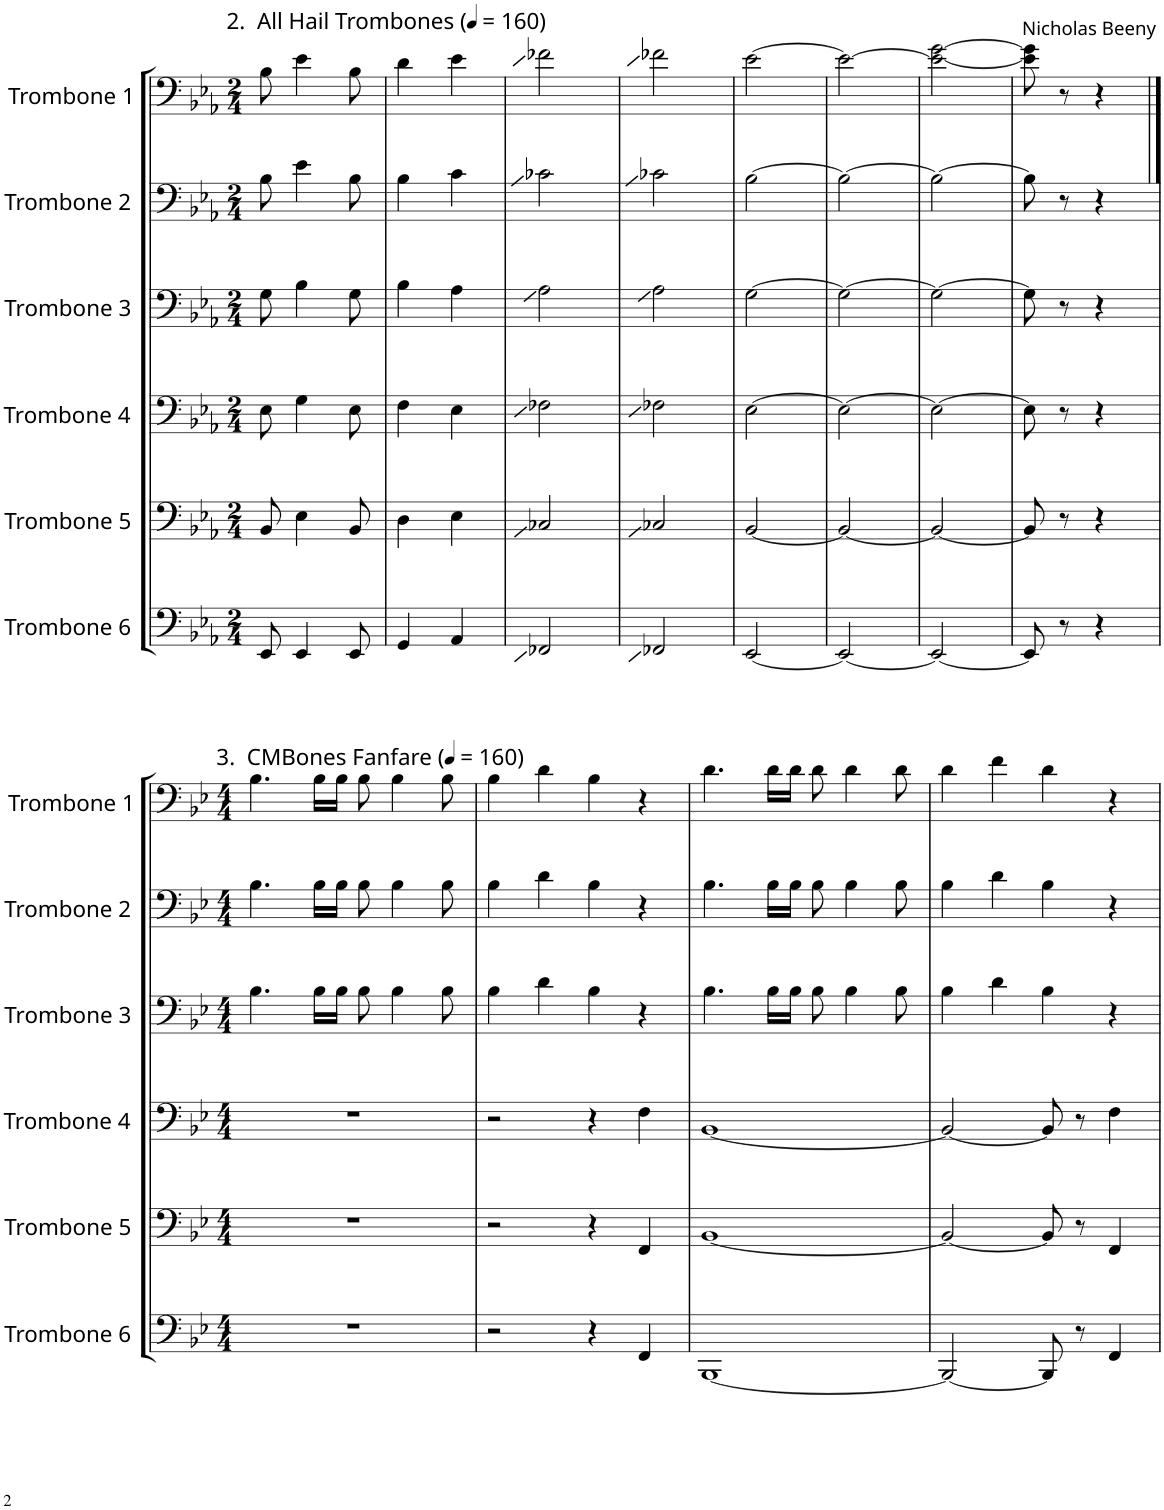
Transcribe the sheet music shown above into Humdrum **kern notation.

**kern	**kern	**kern	**kern	**kern	**kern
*part6	*part5	*part4	*part3	*part2	*part1
*staff6	*staff5	*staff4	*staff3	*staff2	*staff1
*I"Trombone 6	*I"Trombone 5	*I"Trombone 4	*I"Trombone 3	*I"Trombone 2	*I"Trombone 1
*I'Tbn. 6	*I'Tbn. 5	*I'Tbn. 4	*I'Tbn. 3	*I'Tbn. 2	*I'Tbn. 1
!!LO:PB:g=z
*clefF4	*clefF4	*clefF4	*clefF4	*clefF4	*clefF4
*k[b-e-a-]	*k[b-e-a-]	*k[b-e-a-]	*k[b-e-a-]	*k[b-e-a-]	*k[b-e-a-]
*M2/4	*M2/4	*M2/4	*M2/4	*M2/4	*M2/4
*MM160	*MM160	*MM160	*MM160	*MM160	*MM160
=1	=1	=1	=1	=1	=1
!	!	!	!	!	!LO:TX:a:t=2.  All Hail Trombones
8EE-/	8BB-/	8E-\	8G\	8B-\	8B-\
4EE-/	4E-\	4G\	4B-\	4e-\	4e-\
8EE-/	8BB-/	8E-\	8G\	8B-\	8B-\
=2	=2	=2	=2	=2	=2
4GG/	4D\	4F\	4B-\	4B-\	4d\
4AA-/	4E-\	4E-\	4A-\	4c\	4e-\
=3	=3	=3	=3	=3	=3
2FF-X/	2C-X/	2F-X\	2A-\	2c-X\	2f-X\
=4	=4	=4	=4	=4	=4
2FF-X/	2C-X/	2F-X\	2A-\	2c-X\	2f-X\
=5	=5	=5	=5	=5	=5
[2EE-/	[2BB-/	[2E-\	[2G\	[2B-\	[2e-\
=6	=6	=6	=6	=6	=6
2EE-/_	2BB-/_	2E-\_	2G\_	2B-\_	2e-\_
=7	=7	=7	=7	=7	=7
2EE-/_	2BB-/_	2E-\_	2G\_	2B-\_	2e-\_ [2g\
=8	=8	=8	=8	=8	=8
!	!	!	!	!	!LO:TX:a:t=Nicholas Beeny
8EE-/]	8BB-/]	8E-\]	8G\]	8B-\]	8e-\] 8g\]
8r	8r	8r	8r	8r	8r
4r	4r	4r	4r	4r	4r
!!LO:LB:g=z
==1	==1	==1	==1	==1	==1
*k[b-e-]	*k[b-e-]	*k[b-e-]	*k[b-e-]	*k[b-e-]	*k[b-e-]
*M4/4	*M4/4	*M4/4	*M4/4	*M4/4	*M4/4
*	*	*	*	*	*MM160
!	!	!	!	!	!LO:TX:a:t=3.  CMBones Fanfare
1r	1r	1r	4.B-\	4.B-\	4.B-\
.	.	.	16B-\LL	16B-\LL	16B-\LL
.	.	.	16B-\JJ	16B-\JJ	16B-\JJ
.	.	.	8B-\	8B-\	8B-\
.	.	.	4B-\	4B-\	4B-\
.	.	.	8B-\	8B-\	8B-\
=2	=2	=2	=2	=2	=2
2r	2r	2r	4B-\	4B-\	4B-\
.	.	.	4d\	4d\	4d\
4r	4r	4r	4B-\	4B-\	4B-\
4FF/	4FF/	4F\	4r	4r	4r
=3	=3	=3	=3	=3	=3
[1BBB-	[1BB-	[1BB-	4.B-\	4.B-\	4.d\
.	.	.	16B-\LL	16B-\LL	16d\LL
.	.	.	16B-\JJ	16B-\JJ	16d\JJ
.	.	.	8B-\	8B-\	8d\
.	.	.	4B-\	4B-\	4d\
.	.	.	8B-\	8B-\	8d\
=4	=4	=4	=4	=4	=4
2BBB-/_	2BB-/_	2BB-/_	4B-\	4B-\	4d\
.	.	.	4d\	4d\	4f\
8BBB-/]	8BB-/]	8BB-/]	4B-\	4B-\	4d\
8r	8r	8r	.	.	.
4FF/	4FF/	4F\	4r	4r	4r
=	=	=	=	=	=
*-	*-	*-	*-	*-	*-
